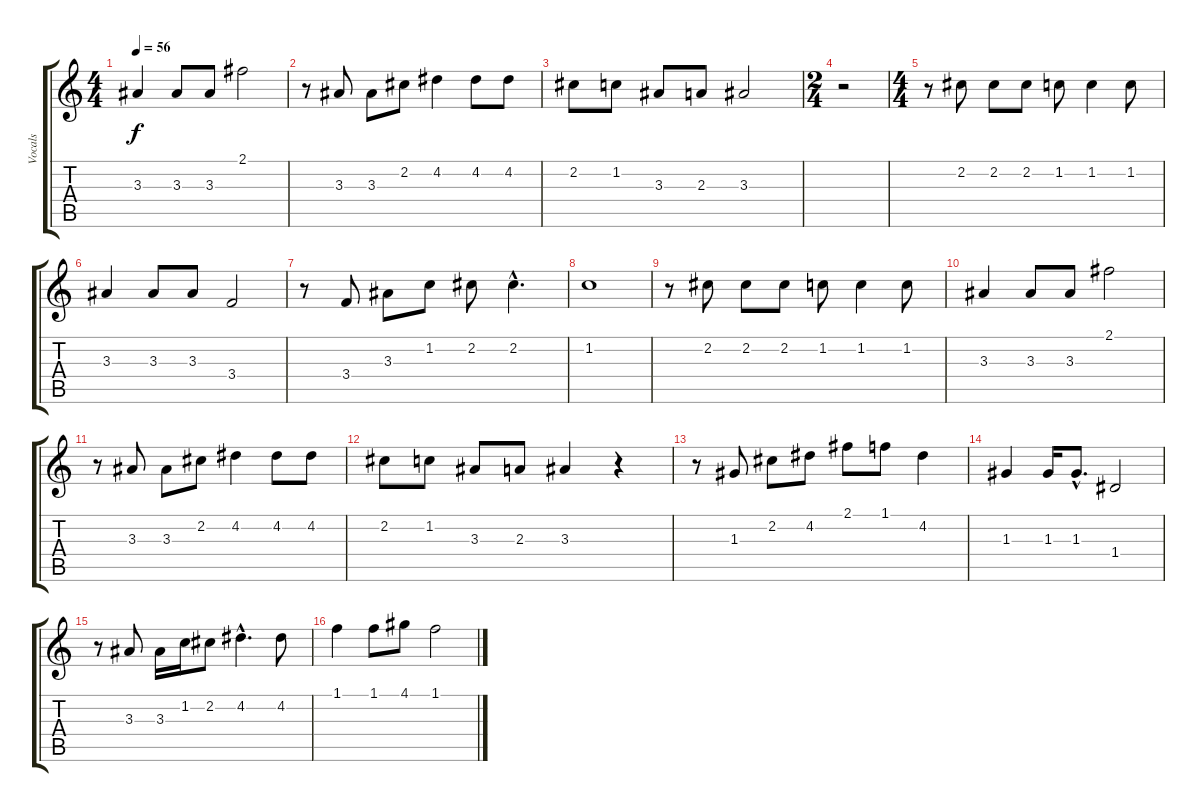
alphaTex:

\track ("Vocals" "Vocals") {instrument frenchhorn}
\staff {score tabs}
\tuning (E5 B4 G4 D4 A3 E3) {hide}
\ts (4 4)
\tempo 56
\clef g2
\ks c
3.3.4{dy f} 3.3.8 3.3.8 2.1.2 |
r.8 3.3.8 3.3.8 2.2.8 4.2.4 4.2.8 4.2.8 |
2.2.8 1.2.8 3.3.8 2.3.8 3.3.2 |
\ts (2 4)
r.2 |
\ts (4 4)
r.8 2.2.8 2.2.8 2.2.8 1.2.8 1.2.4 1.2.8 |
3.3.4 3.3.8 3.3.8 3.4.2 |
r.8 3.4.8 3.3.8 1.2.8 2.2.8 2.2{hac}.4{d} |
1.2.1 |
r.8 2.2.8 2.2.8 2.2.8 1.2.8 1.2.4 1.2.8 |
3.3.4 3.3.8 3.3.8 2.1.2 |
r.8 3.3.8 3.3.8 2.2.8 4.2.4 4.2.8 4.2.8 |
2.2.8 1.2.8 3.3.8 2.3.8 3.3.4 r.4 |
r.8 1.3.8 2.2.8 4.2.8 2.1.8 1.1.8 4.2.4 |
1.3.4 1.3.16 1.3{hac}.8{d} 1.4.2 |
r.8 3.3.8 3.3.16 1.2.16 2.2.8 4.2{hac}.4{d} 4.2.8 |
1.1.4 1.1.8 4.1.8 1.1.2
